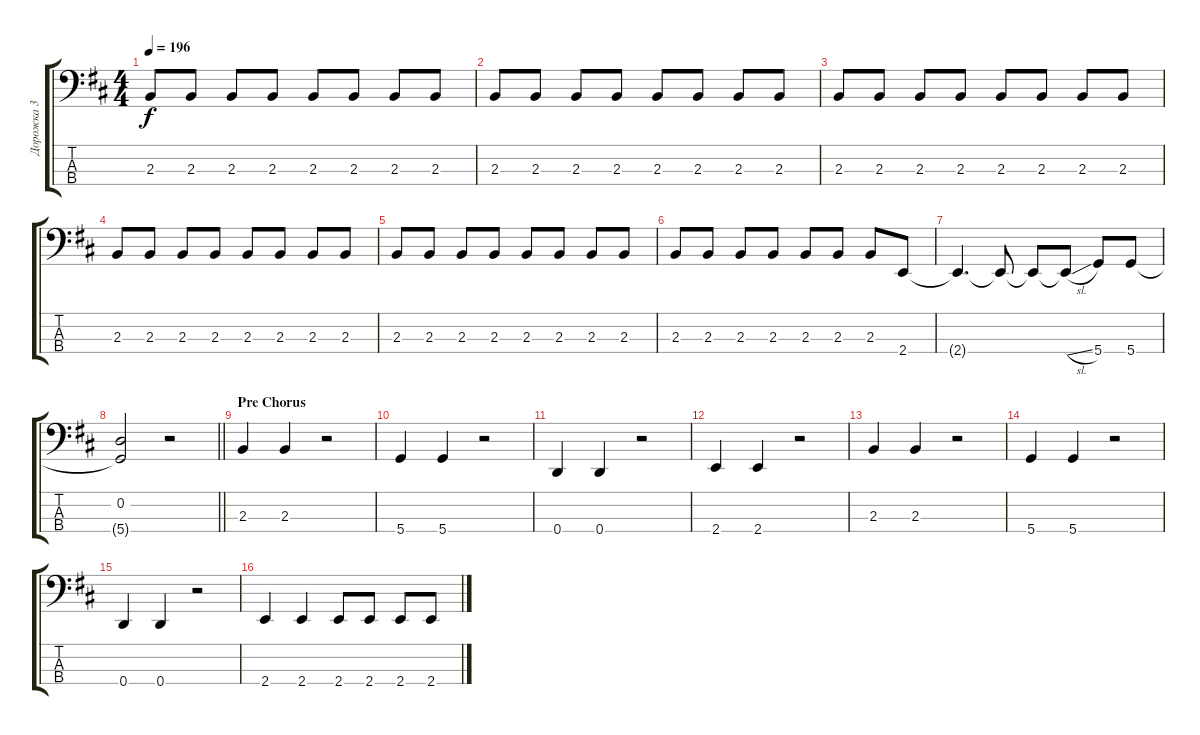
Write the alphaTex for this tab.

\track ("Дорожка 3" "Дорожка 3") {instrument electricbassfinger}
\staff {score tabs}
\tuning (G2 D2 A1 D1) {hide}
\ts (4 4)
\tempo 196
\clef f4
\ks d
2.3.8{dy f} 2.3.8 2.3.8 2.3.8 2.3.8 2.3.8 2.3.8 2.3.8 |
2.3.8 2.3.8 2.3.8 2.3.8 2.3.8 2.3.8 2.3.8 2.3.8 |
2.3.8 2.3.8 2.3.8 2.3.8 2.3.8 2.3.8 2.3.8 2.3.8 |
2.3.8 2.3.8 2.3.8 2.3.8 2.3.8 2.3.8 2.3.8 2.3.8 |
2.3.8 2.3.8 2.3.8 2.3.8 2.3.8 2.3.8 2.3.8 2.3.8 |
2.3.8 2.3.8 2.3.8 2.3.8 2.3.8 2.3.8 2.3.8 2.4.8 |
2.4{t}.4{d} 2.4{t}.8 2.4{t}.8 2.4{sl t}.8 5.4.8 5.4.8 |
\barLineRight lightlight
(0.2 5.4{t}).2 r.2 |
\section ("" "Pre Chorus")
2.3.4 2.3.4 r.2 |
5.4.4 5.4.4 r.2 |
0.4.4 0.4.4 r.2 |
2.4.4 2.4.4 r.2 |
2.3.4 2.3.4 r.2 |
5.4.4 5.4.4 r.2 |
0.4.4 0.4.4 r.2 |
2.4.4 2.4.4 2.4.8 2.4.8 2.4.8 2.4.8
